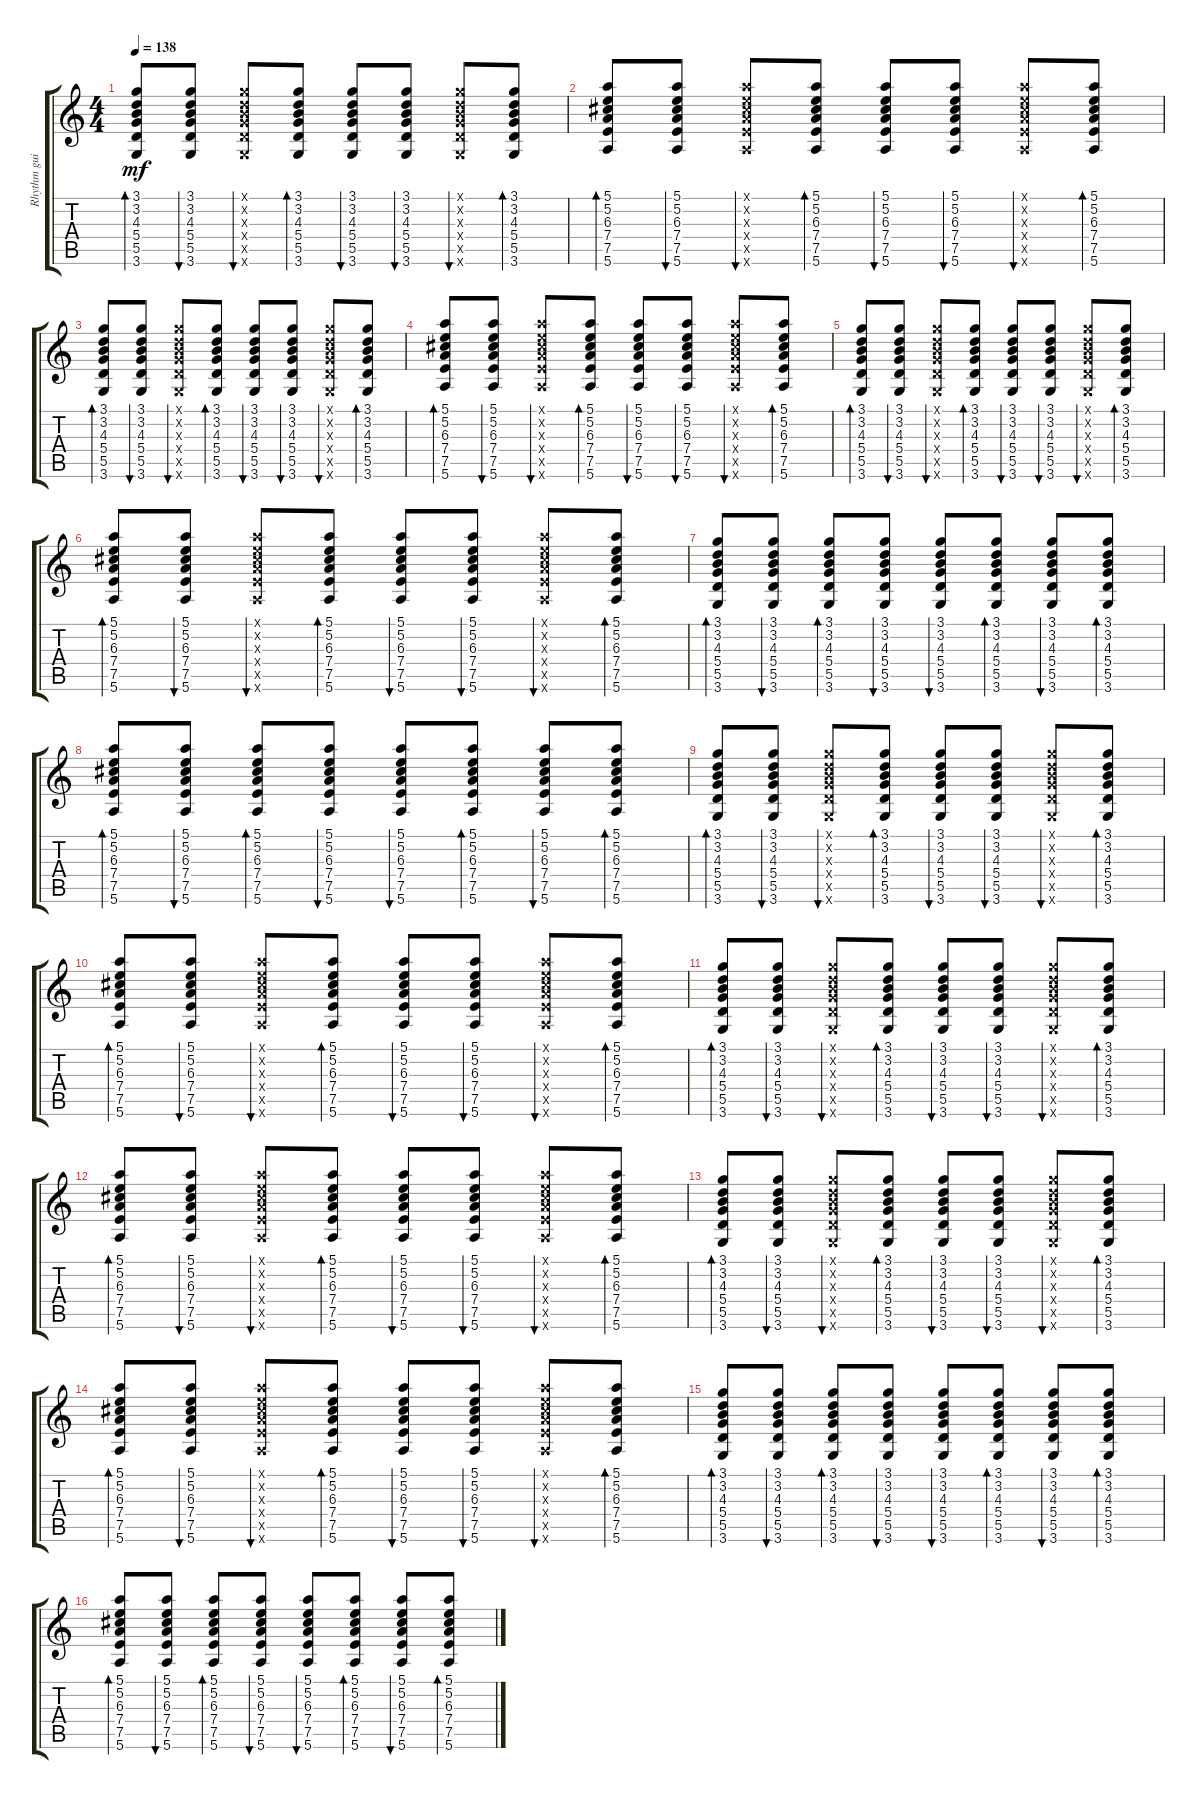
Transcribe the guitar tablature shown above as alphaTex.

\track ("Rhythm guitar" "Rhythm gui") {instrument acousticguitarsteel}
\staff {score tabs}
\tuning (E4 B3 G3 D3 A2 E2) {hide}
\ts (4 4)
\tempo 138
\clef g2
\ks c
(3.1 3.2 4.3 5.4 5.5 3.6).8{bd 60 dy mf} (3.1 3.2 4.3 5.4 5.5 3.6).8{bu 60} (3.1{x} 3.2{x} 4.3{x} 5.4{x} 5.5{x} 3.6{x}).8{bu 60} (3.1 3.2 4.3 5.4 5.5 3.6).8{bd 60} (3.1 3.2 4.3 5.4 5.5 3.6).8{bu 60} (3.1 3.2 4.3 5.4 5.5 3.6).8{bu 60} (3.1{x} 3.2{x} 4.3{x} 5.4{x} 5.5{x} 3.6{x}).8{bu 60} (3.1 3.2 4.3 5.4 5.5 3.6).8{bd 60} |
(5.1 5.2 6.3 7.4 7.5 5.6).8{bd 60} (5.1 5.2 6.3 7.4 7.5 5.6).8{bu 60} (5.1{x} 5.2{x} 6.3{x} 7.4{x} 7.5{x} 5.6{x}).8{bu 60} (5.1 5.2 6.3 7.4 7.5 5.6).8{bd 60} (5.1 5.2 6.3 7.4 7.5 5.6).8{bu 60} (5.1 5.2 6.3 7.4 7.5 5.6).8{bu 60} (5.1{x} 5.2{x} 6.3{x} 7.4{x} 7.5{x} 5.6{x}).8{bu 60} (5.1 5.2 6.3 7.4 7.5 5.6).8{bd 60} |
(3.1 3.2 4.3 5.4 5.5 3.6).8{bd 60} (3.1 3.2 4.3 5.4 5.5 3.6).8{bu 60} (3.1{x} 3.2{x} 4.3{x} 5.4{x} 5.5{x} 3.6{x}).8{bu 60} (3.1 3.2 4.3 5.4 5.5 3.6).8{bd 60} (3.1 3.2 4.3 5.4 5.5 3.6).8{bu 60} (3.1 3.2 4.3 5.4 5.5 3.6).8{bu 60} (3.1{x} 3.2{x} 4.3{x} 5.4{x} 5.5{x} 3.6{x}).8{bu 60} (3.1 3.2 4.3 5.4 5.5 3.6).8{bd 60} |
(5.1 5.2 6.3 7.4 7.5 5.6).8{bd 60} (5.1 5.2 6.3 7.4 7.5 5.6).8{bu 60} (5.1{x} 5.2{x} 6.3{x} 7.4{x} 7.5{x} 5.6{x}).8{bu 60} (5.1 5.2 6.3 7.4 7.5 5.6).8{bd 60} (5.1 5.2 6.3 7.4 7.5 5.6).8{bu 60} (5.1 5.2 6.3 7.4 7.5 5.6).8{bu 60} (5.1{x} 5.2{x} 6.3{x} 7.4{x} 7.5{x} 5.6{x}).8{bu 60} (5.1 5.2 6.3 7.4 7.5 5.6).8{bd 60} |
(3.1 3.2 4.3 5.4 5.5 3.6).8{bd 60} (3.1 3.2 4.3 5.4 5.5 3.6).8{bu 60} (3.1{x} 3.2{x} 4.3{x} 5.4{x} 5.5{x} 3.6{x}).8{bu 60} (3.1 3.2 4.3 5.4 5.5 3.6).8{bd 60} (3.1 3.2 4.3 5.4 5.5 3.6).8{bu 60} (3.1 3.2 4.3 5.4 5.5 3.6).8{bu 60} (3.1{x} 3.2{x} 4.3{x} 5.4{x} 5.5{x} 3.6{x}).8{bu 60} (3.1 3.2 4.3 5.4 5.5 3.6).8{bd 60} |
(5.1 5.2 6.3 7.4 7.5 5.6).8{bd 60} (5.1 5.2 6.3 7.4 7.5 5.6).8{bu 60} (5.1{x} 5.2{x} 6.3{x} 7.4{x} 7.5{x} 5.6{x}).8{bu 60} (5.1 5.2 6.3 7.4 7.5 5.6).8{bd 60} (5.1 5.2 6.3 7.4 7.5 5.6).8{bu 60} (5.1 5.2 6.3 7.4 7.5 5.6).8{bu 60} (5.1{x} 5.2{x} 6.3{x} 7.4{x} 7.5{x} 5.6{x}).8{bu 60} (5.1 5.2 6.3 7.4 7.5 5.6).8{bd 60} |
(3.1 3.2 4.3 5.4 5.5 3.6).8{bd 60} (3.1 3.2 4.3 5.4 5.5 3.6).8{bu 60} (3.1 3.2 4.3 5.4 5.5 3.6).8{bd 60} (3.1 3.2 4.3 5.4 5.5 3.6).8{bu 60} (3.1 3.2 4.3 5.4 5.5 3.6).8{bu 60} (3.1 3.2 4.3 5.4 5.5 3.6).8{bd 60} (3.1 3.2 4.3 5.4 5.5 3.6).8{bu 60} (3.1 3.2 4.3 5.4 5.5 3.6).8{bd 60} |
(5.1 5.2 6.3 7.4 7.5 5.6).8{bd 60} (5.1 5.2 6.3 7.4 7.5 5.6).8{bu 60} (5.1 5.2 6.3 7.4 7.5 5.6).8{bd 60} (5.1 5.2 6.3 7.4 7.5 5.6).8{bu 60} (5.1 5.2 6.3 7.4 7.5 5.6).8{bu 60} (5.1 5.2 6.3 7.4 7.5 5.6).8{bd 60} (5.1 5.2 6.3 7.4 7.5 5.6).8{bu 60} (5.1 5.2 6.3 7.4 7.5 5.6).8{bd 60} |
(3.1 3.2 4.3 5.4 5.5 3.6).8{bd 60} (3.1 3.2 4.3 5.4 5.5 3.6).8{bu 60} (3.1{x} 3.2{x} 4.3{x} 5.4{x} 5.5{x} 3.6{x}).8{bu 60} (3.1 3.2 4.3 5.4 5.5 3.6).8{bd 60} (3.1 3.2 4.3 5.4 5.5 3.6).8{bu 60} (3.1 3.2 4.3 5.4 5.5 3.6).8{bu 60} (3.1{x} 3.2{x} 4.3{x} 5.4{x} 5.5{x} 3.6{x}).8{bu 60} (3.1 3.2 4.3 5.4 5.5 3.6).8{bd 60} |
(5.1 5.2 6.3 7.4 7.5 5.6).8{bd 60} (5.1 5.2 6.3 7.4 7.5 5.6).8{bu 60} (5.1{x} 5.2{x} 6.3{x} 7.4{x} 7.5{x} 5.6{x}).8{bu 60} (5.1 5.2 6.3 7.4 7.5 5.6).8{bd 60} (5.1 5.2 6.3 7.4 7.5 5.6).8{bu 60} (5.1 5.2 6.3 7.4 7.5 5.6).8{bu 60} (5.1{x} 5.2{x} 6.3{x} 7.4{x} 7.5{x} 5.6{x}).8{bu 60} (5.1 5.2 6.3 7.4 7.5 5.6).8{bd 60} |
(3.1 3.2 4.3 5.4 5.5 3.6).8{bd 60} (3.1 3.2 4.3 5.4 5.5 3.6).8{bu 60} (3.1{x} 3.2{x} 4.3{x} 5.4{x} 5.5{x} 3.6{x}).8{bu 60} (3.1 3.2 4.3 5.4 5.5 3.6).8{bd 60} (3.1 3.2 4.3 5.4 5.5 3.6).8{bu 60} (3.1 3.2 4.3 5.4 5.5 3.6).8{bu 60} (3.1{x} 3.2{x} 4.3{x} 5.4{x} 5.5{x} 3.6{x}).8{bu 60} (3.1 3.2 4.3 5.4 5.5 3.6).8{bd 60} |
(5.1 5.2 6.3 7.4 7.5 5.6).8{bd 60} (5.1 5.2 6.3 7.4 7.5 5.6).8{bu 60} (5.1{x} 5.2{x} 6.3{x} 7.4{x} 7.5{x} 5.6{x}).8{bu 60} (5.1 5.2 6.3 7.4 7.5 5.6).8{bd 60} (5.1 5.2 6.3 7.4 7.5 5.6).8{bu 60} (5.1 5.2 6.3 7.4 7.5 5.6).8{bu 60} (5.1{x} 5.2{x} 6.3{x} 7.4{x} 7.5{x} 5.6{x}).8{bu 60} (5.1 5.2 6.3 7.4 7.5 5.6).8{bd 60} |
(3.1 3.2 4.3 5.4 5.5 3.6).8{bd 60} (3.1 3.2 4.3 5.4 5.5 3.6).8{bu 60} (3.1{x} 3.2{x} 4.3{x} 5.4{x} 5.5{x} 3.6{x}).8{bu 60} (3.1 3.2 4.3 5.4 5.5 3.6).8{bd 60} (3.1 3.2 4.3 5.4 5.5 3.6).8{bu 60} (3.1 3.2 4.3 5.4 5.5 3.6).8{bu 60} (3.1{x} 3.2{x} 4.3{x} 5.4{x} 5.5{x} 3.6{x}).8{bu 60} (3.1 3.2 4.3 5.4 5.5 3.6).8{bd 60} |
(5.1 5.2 6.3 7.4 7.5 5.6).8{bd 60} (5.1 5.2 6.3 7.4 7.5 5.6).8{bu 60} (5.1{x} 5.2{x} 6.3{x} 7.4{x} 7.5{x} 5.6{x}).8{bu 60} (5.1 5.2 6.3 7.4 7.5 5.6).8{bd 60} (5.1 5.2 6.3 7.4 7.5 5.6).8{bu 60} (5.1 5.2 6.3 7.4 7.5 5.6).8{bu 60} (5.1{x} 5.2{x} 6.3{x} 7.4{x} 7.5{x} 5.6{x}).8{bu 60} (5.1 5.2 6.3 7.4 7.5 5.6).8{bd 60} |
(3.1 3.2 4.3 5.4 5.5 3.6).8{bd 60} (3.1 3.2 4.3 5.4 5.5 3.6).8{bu 60} (3.1 3.2 4.3 5.4 5.5 3.6).8{bd 60} (3.1 3.2 4.3 5.4 5.5 3.6).8{bu 60} (3.1 3.2 4.3 5.4 5.5 3.6).8{bu 60} (3.1 3.2 4.3 5.4 5.5 3.6).8{bd 60} (3.1 3.2 4.3 5.4 5.5 3.6).8{bu 60} (3.1 3.2 4.3 5.4 5.5 3.6).8{bd 60} |
(5.1 5.2 6.3 7.4 7.5 5.6).8{bd 60} (5.1 5.2 6.3 7.4 7.5 5.6).8{bu 60} (5.1 5.2 6.3 7.4 7.5 5.6).8{bd 60} (5.1 5.2 6.3 7.4 7.5 5.6).8{bu 60} (5.1 5.2 6.3 7.4 7.5 5.6).8{bu 60} (5.1 5.2 6.3 7.4 7.5 5.6).8{bd 60} (5.1 5.2 6.3 7.4 7.5 5.6).8{bu 60} (5.1 5.2 6.3 7.4 7.5 5.6).8{bd 60}
